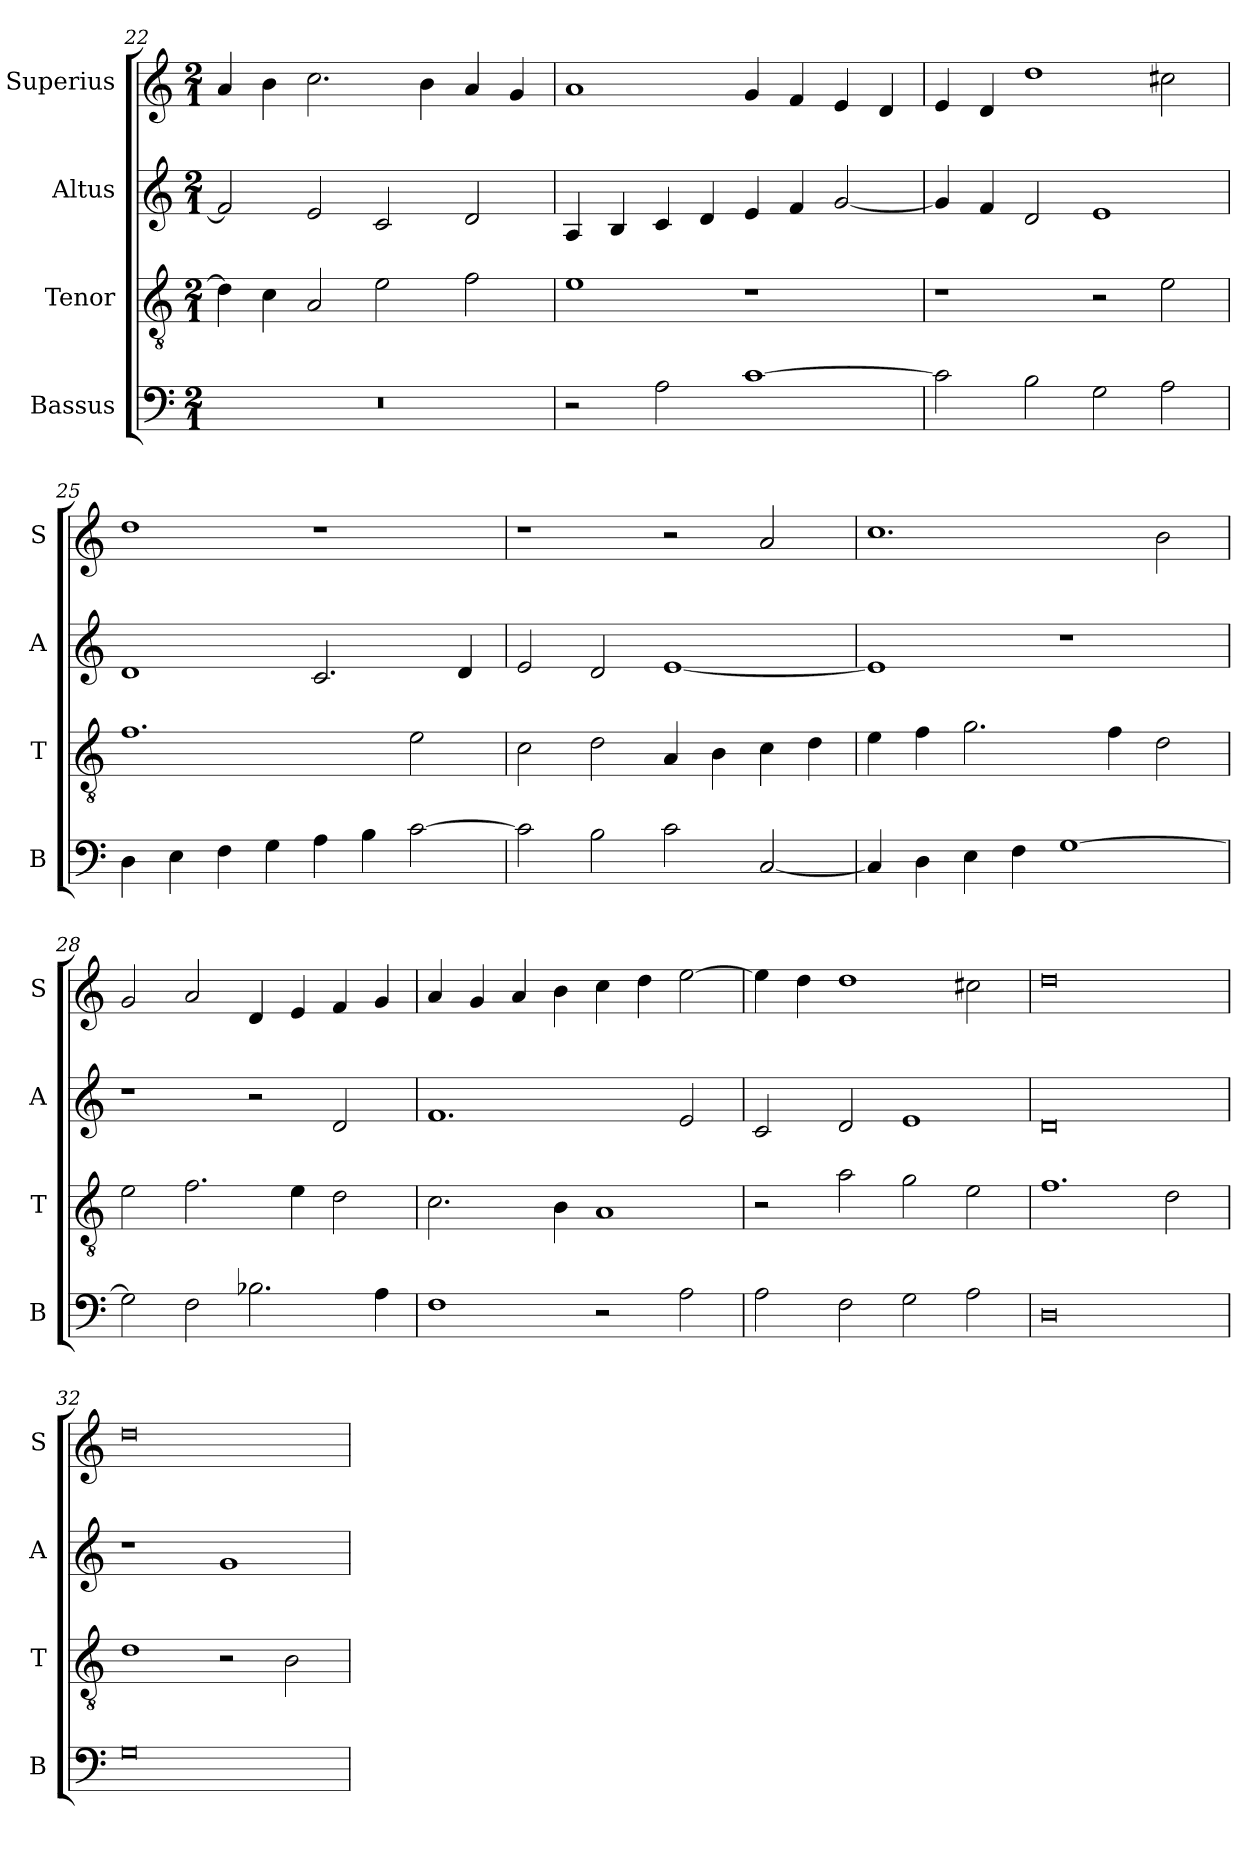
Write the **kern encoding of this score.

**kern	**kern	**kern	**kern
*part4	*part3	*part2	*part1
*staff4	*staff3	*staff2	*staff1
*I"Bassus	*I"Tenor	*I"Altus	*I"Superius
*I'B	*I'T	*I'A	*I'S
*clefF4	*clefGv2	*clefG2	*clefG2
*k[]	*k[]	*k[]	*k[]
*C:	*C:	*C:	*C:
*M2/1	*M2/1	*M2/1	*M2/1
=22	=22	=22	=22
0r	4d]	2f]	4a
.	4c	.	4b
.	2A	2e	2.cc
.	2e	2c	.
.	.	.	4b
.	2f	2d	4a
.	.	.	4g
=23	=23	=23	=23
2r	1e	4A	1a
.	.	4B	.
2A	.	4c	.
.	.	4d	.
[1c	1r	4e	4g
.	.	4f	4f
.	.	[2g	4e
.	.	.	4d
=24	=24	=24	=24
2c]	1r	4g]	4e
.	.	4f	4d
2B	.	2d	1dd
2G	2r	1e	.
2A	2e	.	2cc#X
=25	=25	=25	=25
4D	1.f	1d	1dd
4E	.	.	.
4F	.	.	.
4G	.	.	.
4A	.	2.c	1r
4B	.	.	.
[2c	2e	.	.
.	.	4d	.
=26	=26	=26	=26
2c]	2c	2e	1r
2B	2d	2d	.
2c	4A	[1e	2r
.	4B	.	.
[2C	4c	.	2a
.	4d	.	.
=27	=27	=27	=27
4C]	4e	1e]	1.cc
4D	4f	.	.
4E	2.g	.	.
4F	.	.	.
[1G	.	1r	.
.	4f	.	.
.	2d	.	2b
=28	=28	=28	=28
2G]	2e	1r	2g
2F	2.f	.	2a
2.B-X	.	2r	4d
.	4e	.	4e
.	2d	2d	4f
4A	.	.	4g
=29	=29	=29	=29
1F	2.c	1.f	4a
.	.	.	4g
.	.	.	4a
.	4B	.	4b
2r	1A	.	4cc
.	.	.	4dd
2A	.	2e	[2ee
=30	=30	=30	=30
2A	2r	2c	4ee]
.	.	.	4dd
2F	2a	2d	1dd
2G	2g	1e	.
2A	2e	.	2cc#X
=31	=31	=31	=31
0D	1.f	0d	0dd
.	2d	.	.
=32	=32	=32	=32
0G	1d	1r	0dd
.	2r	1g	.
.	2B	.	.
=	=	=	=
*-	*-	*-	*-
